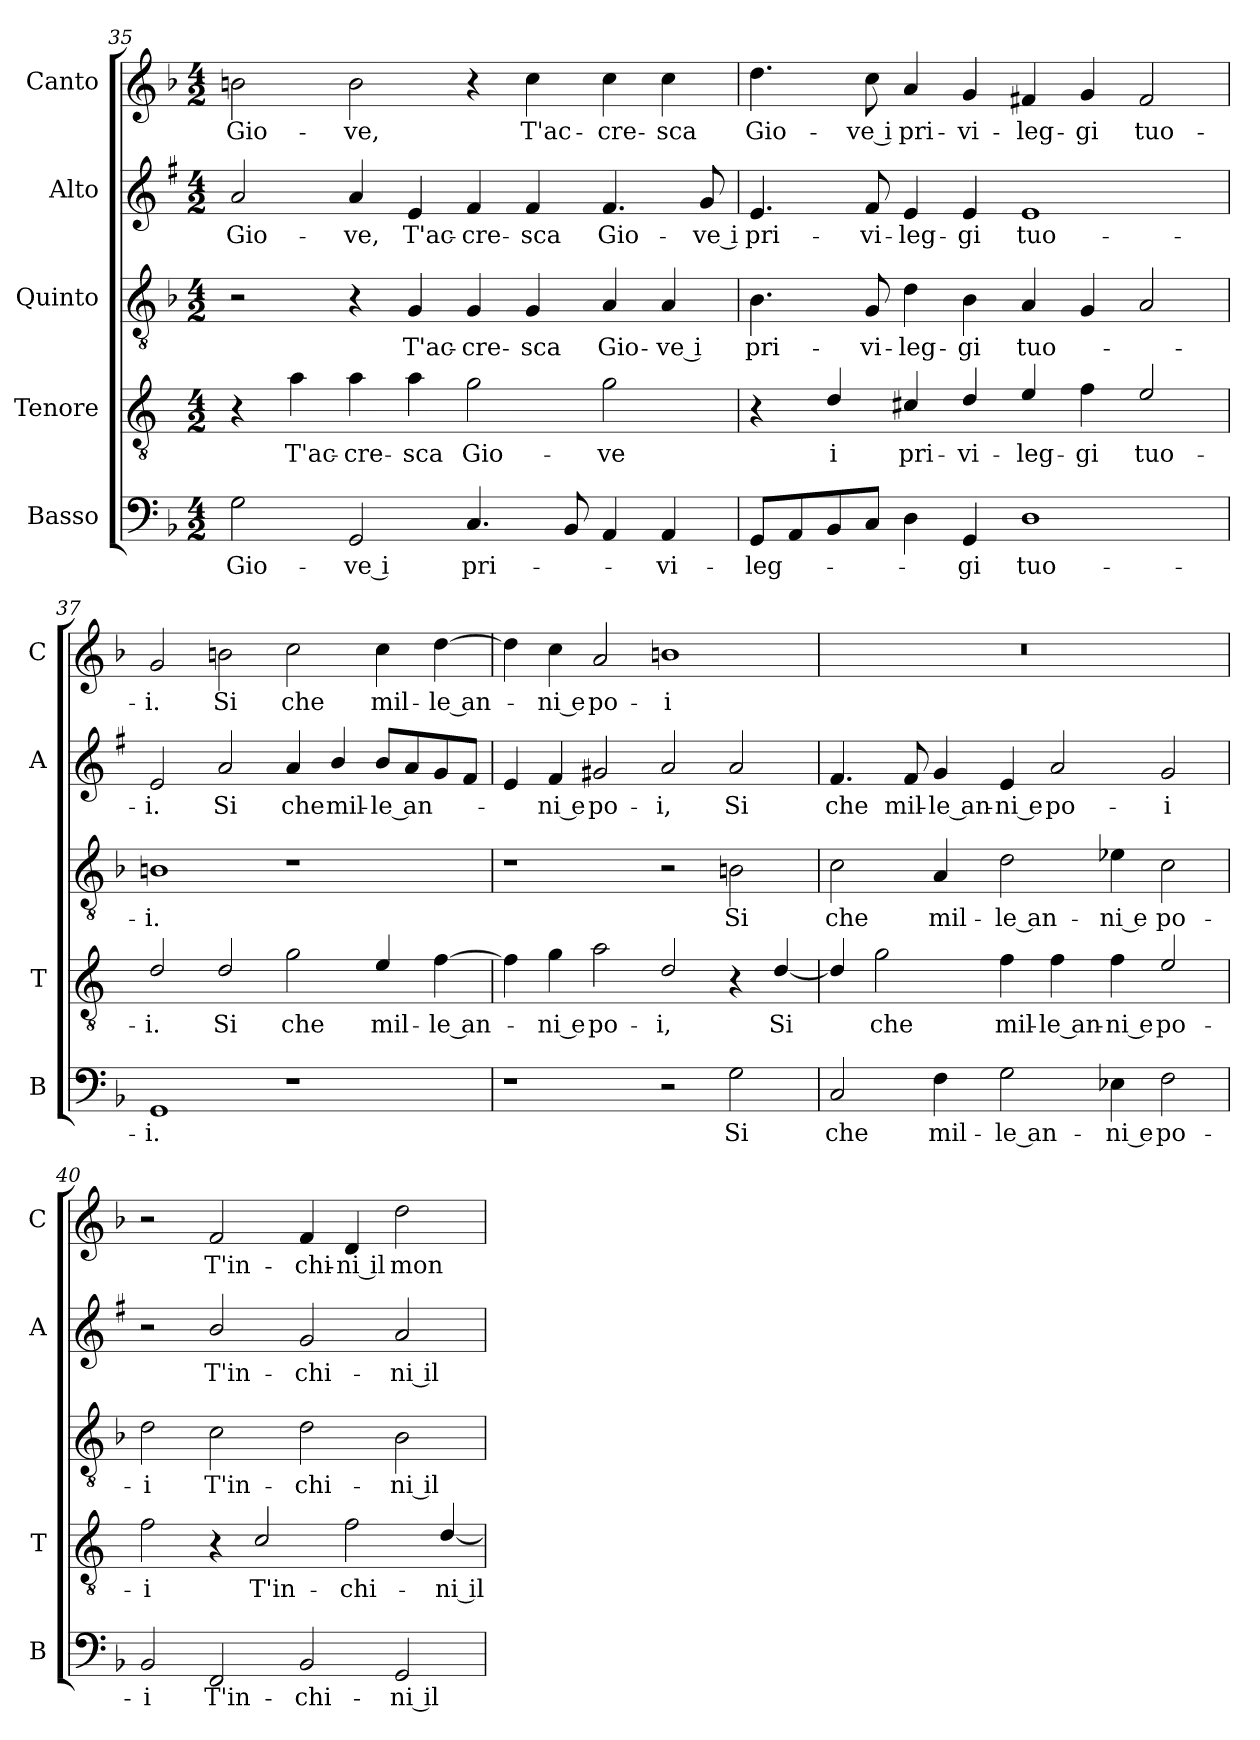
**kern	**text	**kern	**text	**kern	**text	**kern	**text	**kern	**text
*part5	*part5	*part4	*part4	*part3	*part3	*part2	*part2	*part1	*part1
*staff5	*staff5	*staff4	*staff4	*staff3	*staff3	*staff2	*staff2	*staff1	*staff1
*I"Basso	*	*I"Tenore	*	*I"Quinto	*	*I"Alto	*	*I"Canto	*
*I'B	*	*I'T	*	*	*	*I'A	*	*I'C	*
!!LO:PB:g=z
*clefF4	*	*clefGv2	*	*clefGv2	*	*clefG2	*	*clefG2	*
*	*	*ITrd4c7	*	*	*	*ITrd1c2	*	*	*
*k[b-]	*	*k[b-]	*	*k[b-]	*	*k[b-]	*	*k[b-]	*
*F:	*	*F:	*	*F:	*	*F:	*	*F:	*
*M4/2	*	*M4/2	*	*M4/2	*	*M4/2	*	*M4/2	*
=35	=35	=35	=35	=35	=35	=35	=35	=35	=35
!	!LO:LY:b	!	!	!	!	!	!LO:LY:b	!	!LO:LY:b
2G\	Gio-	4r	.	2r	.	2g/	Gio-	2bn\	Gio-
!	!	!	!LO:LY:b	!	!	!	!	!	!
.	.	4d\	T'ac-	.	.	.	.	.	.
!	!LO:LY:b	!	!LO:LY:b	!	!	!	!LO:LY:b	!	!LO:LY:b
2GG/	-ve i	4d\	-cre-	4r	.	4g/	-ve,	2b\	-ve,
!	!	!	!LO:LY:b	!	!LO:LY:b	!	!LO:LY:b	!	!
.	.	4d\	-sca	4G/	T'ac-	4d/	T'ac-	.	.
!	!LO:LY:b	!	!LO:LY:b	!	!LO:LY:b	!	!LO:LY:b	!	!
4.C/	pri-	2c\	Gio-	4G/	-cre-	4e/	-cre-	4r	.
!	!	!	!	!	!LO:LY:b	!	!LO:LY:b	!	!LO:LY:b
.	.	.	.	4G/	-sca	4e/	-sca	4cc\	T'ac-
8BB-/	.	.	.	.	.	.	.	.	.
!	!	!	!LO:LY:b	!	!LO:LY:b	!	!LO:LY:b	!	!LO:LY:b
4AA/	.	2c\	-ve	4A/	Gio-	4.e/	Gio-	4cc\	-cre-
!	!LO:LY:b	!	!	!	!LO:LY:b	!	!	!	!LO:LY:b
4AA/	-vi-	.	.	4A/	-ve i	.	.	4cc\	-sca
!	!	!	!	!	!	!	!LO:LY:b	!	!
.	.	.	.	.	.	8f/	-ve i	.	.
=36	=36	=36	=36	=36	=36	=36	=36	=36	=36
!	!LO:LY:b	!	!	!	!LO:LY:b	!	!LO:LY:b	!	!LO:LY:b
8GG/L	-leg-	4r	.	4.B-\	pri-	4.d/	pri-	4.dd\	Gio-
8AA/	.	.	.	.	.	.	.	.	.
!	!	!	!LO:LY:b	!	!	!	!	!	!
8BB-/	.	4G/	i	.	.	.	.	.	.
!	!	!	!	!	!LO:LY:b	!	!LO:LY:b	!	!LO:LY:b
8C/J	.	.	.	8G/	-vi-	8e/	-vi-	8cc\	-ve i
!	!	!	!LO:LY:b	!	!LO:LY:b	!	!LO:LY:b	!	!LO:LY:b
4D\	.	4F#X/	pri-	4d\	-leg-	4d/	-leg-	4a/	pri-
!	!LO:LY:b	!	!LO:LY:b	!	!LO:LY:b	!	!LO:LY:b	!	!LO:LY:b
4GG/	-gi	4G/	-vi-	4B-\	-gi	4d/	-gi	4g/	-vi-
!	!LO:LY:b	!	!LO:LY:b	!	!LO:LY:b	!	!LO:LY:b	!	!LO:LY:b
1D	tuo-	4A/	-leg-	4A/	tuo-	1d	tuo-	4f#X/	-leg-
!	!	!	!LO:LY:b	!	!	!	!	!	!LO:LY:b
.	.	4B-\	-gi	4G/	.	.	.	4g/	-gi
!	!	!	!LO:LY:b	!	!	!	!	!	!LO:LY:b
.	.	2A/	tuo-	2A/	.	.	.	2f#/	tuo-
=37	=37	=37	=37	=37	=37	=37	=37	=37	=37
!	!LO:LY:b	!	!LO:LY:b	!	!LO:LY:b	!	!LO:LY:b	!	!LO:LY:b
1GG	-i.	2G/	-i.	1Bn	-i.	2d/	-i.	2g/	-i.
!	!	!	!LO:LY:b	!	!	!	!LO:LY:b	!	!LO:LY:b
.	.	2G/	Si	.	.	2g/	Si	2bn\	Si
!	!	!	!LO:LY:b	!	!	!	!LO:LY:b	!	!LO:LY:b
1r	.	2c\	che	1r	.	4g/	che	2cc\	che
!	!	!	!	!	!	!	!LO:LY:b	!	!
.	.	.	.	.	.	4a/	mil-	.	.
!	!	!	!LO:LY:b	!	!	!	!LO:LY:b	!	!LO:LY:b
.	.	4A/	mil-	.	.	8a/L	-le an-	4cc\	mil-
.	.	.	.	.	.	8g/	.	.	.
!	!	!	!LO:LY:b	!	!	!	!	!	!LO:LY:b
.	.	[4B-\	-le an-	.	.	8f/	.	[4dd\	-le an-
.	.	.	.	.	.	8e/J	.	.	.
!!LO:LB:g=z
=38	=38	=38	=38	=38	=38	=38	=38	=38	=38
1r	.	4B-\]	.	1r	.	4d/	.	4dd\]	.
!	!	!	!LO:LY:b	!	!	!	!LO:LY:b	!	!LO:LY:b
.	.	4c\	-ni e	.	.	4e/	-ni e	4cc\	-ni e
!	!	!	!LO:LY:b	!	!	!	!LO:LY:b	!	!LO:LY:b
.	.	2d\	po-	.	.	2f#X/	po-	2a/	po-
!	!	!	!LO:LY:b	!	!	!	!LO:LY:b	!	!LO:LY:b
2r	.	2G/	-i,	2r	.	2g/	-i,	1bn	-i
!	!LO:LY:b	!	!	!	!LO:LY:b	!	!LO:LY:b	!	!
2G\	Si	4r	.	2Bn\	Si	2g/	Si	.	.
!	!	!	!LO:LY:b	!	!	!	!	!	!
.	.	[4G/	Si	.	.	.	.	.	.
=39	=39	=39	=39	=39	=39	=39	=39	=39	=39
!	!LO:LY:b	!	!	!	!LO:LY:b	!	!LO:LY:b	!	!
2C/	che	4G/]	.	2c\	che	4.e/	che	0r	.
!	!	!	!LO:LY:b	!	!	!	!	!	!
.	.	2c\	che	.	.	.	.	.	.
!	!	!	!	!	!	!	!LO:LY:b	!	!
.	.	.	.	.	.	8e/	mil-	.	.
!	!LO:LY:b	!	!	!	!LO:LY:b	!	!LO:LY:b	!	!
4F\	mil-	.	.	4A/	mil-	4f/	-le an-	.	.
!	!LO:LY:b	!	!LO:LY:b	!	!LO:LY:b	!	!LO:LY:b	!	!
2G\	-le an-	4B-\	mil-	2d\	-le an-	4d/	-ni e	.	.
!	!	!	!LO:LY:b	!	!	!	!LO:LY:b	!	!
.	.	4B-\	-le an-	.	.	2g/	po-	.	.
!	!LO:LY:b	!	!LO:LY:b	!	!LO:LY:b	!	!	!	!
4E-X\	-ni e	4B-\	-ni e	4e-X\	-ni e	.	.	.	.
!	!LO:LY:b	!	!LO:LY:b	!	!LO:LY:b	!	!LO:LY:b	!	!
2F\	po-	2A/	po-	2c\	po-	2f/	-i	.	.
=40	=40	=40	=40	=40	=40	=40	=40	=40	=40
!	!LO:LY:b	!	!LO:LY:b	!	!LO:LY:b	!	!	!	!
2BB-/	-i	2B-\	-i	2d\	-i	2r	.	2r	.
!	!LO:LY:b	!	!	!	!LO:LY:b	!	!LO:LY:b	!	!LO:LY:b
2FF/	T'in-	4r	.	2c\	T'in-	2a/	T'in-	2f/	T'in-
!	!	!	!LO:LY:b	!	!	!	!	!	!
.	.	2F/	T'in-	.	.	.	.	.	.
!	!LO:LY:b	!	!	!	!LO:LY:b	!	!LO:LY:b	!	!LO:LY:b
2BB-/	-chi-	.	.	2d\	-chi-	2f/	-chi-	4f/	-chi-
!	!	!	!LO:LY:b	!	!	!	!	!	!LO:LY:b
.	.	2B-\	-chi-	.	.	.	.	4d/	-ni il
!	!LO:LY:b	!	!	!	!LO:LY:b	!	!LO:LY:b	!	!LO:LY:b
2GG/	-ni il	.	.	2B-\	-ni il	2g/	-ni il	2dd\	mon-
!	!	!	!LO:LY:b	!	!	!	!	!	!
.	.	[4G/	-ni il	.	.	.	.	.	.
=	=	=	=	=	=	=	=	=	=
*-	*-	*-	*-	*-	*-	*-	*-	*-	*-
